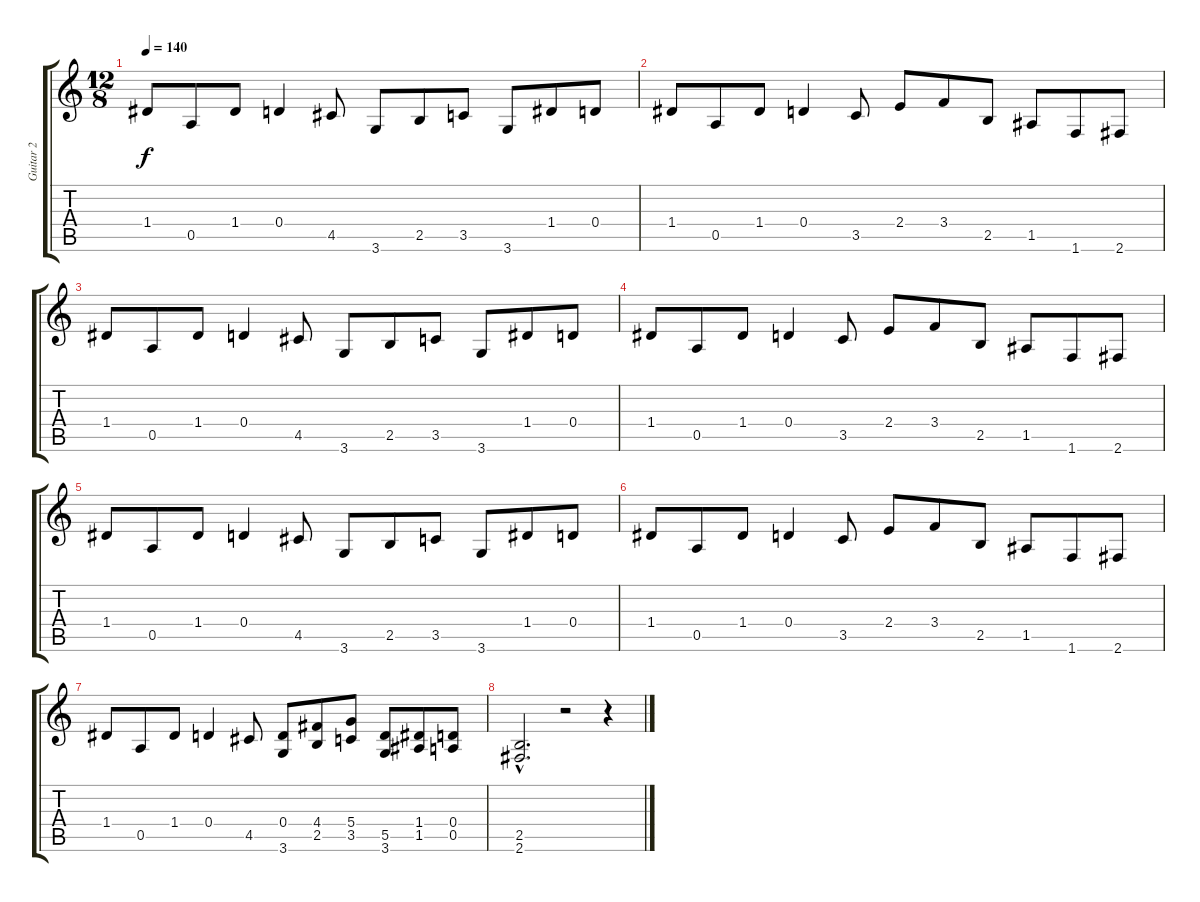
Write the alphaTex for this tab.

\track ("Guitar 2" "Guitar 2") {instrument overdrivenguitar}
\staff {score tabs}
\tuning (E4 B3 G3 D3 A2 E2) {hide}
\ts (12 8)
\tempo 140
\clef g2
\ks c
1.4.8{dy f} 0.5.8 1.4.8 0.4.4 4.5.8 3.6.8 2.5.8 3.5.8 3.6.8 1.4.8 0.4.8 |
1.4.8 0.5.8 1.4.8 0.4.4 3.5.8 2.4.8 3.4.8 2.5.8 1.5.8 1.6.8 2.6.8 |
1.4.8 0.5.8 1.4.8 0.4.4 4.5.8 3.6.8 2.5.8 3.5.8 3.6.8 1.4.8 0.4.8 |
1.4.8 0.5.8 1.4.8 0.4.4 3.5.8 2.4.8 3.4.8 2.5.8 1.5.8 1.6.8 2.6.8 |
1.4.8 0.5.8 1.4.8 0.4.4 4.5.8 3.6.8 2.5.8 3.5.8 3.6.8 1.4.8 0.4.8 |
1.4.8 0.5.8 1.4.8 0.4.4 3.5.8 2.4.8 3.4.8 2.5.8 1.5.8 1.6.8 2.6.8 |
1.4.8 0.5.8 1.4.8 0.4.4 4.5.8 (0.4 3.6).8 (4.4 2.5).8 (5.4 3.5).8 (5.5 3.6).8 (1.4 1.5).8 (0.4 0.5).8 |
(2.5{hac} 2.6{hac}).2{d} r.2 r.4
